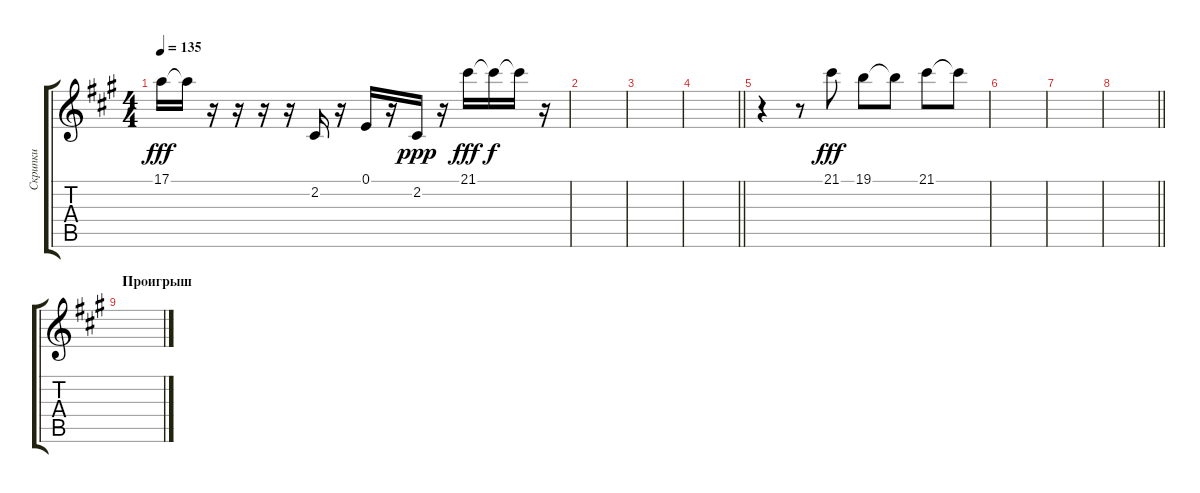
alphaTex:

\track ("Скрипки" "Скрипки") {instrument stringensemble1}
\staff {score tabs}
\tuning (E4 B3 G3 D3 A2 E2) {hide}
\ts (4 4)
\tempo 135
\clef g2
\ks f#minor
17.1.16{dy fff} 17.1{t}.16 r.16 r.16 r.16 r.16 2.2.16 r.16 0.1.16 r.16 2.2.16{dy ppp} r.16 21.1.16{dy fff} 21.1{t}.16{dy f} 21.1{t}.16 r.16 |
|
|
\barLineRight lightlight
|
r.4 r.8 21.1.8{dy fff} 19.1.8 19.1{t}.8 21.1.8 21.1{t}.8 |
|
|
\barLineRight lightlight
|
\section ("" "Проигрыш")
